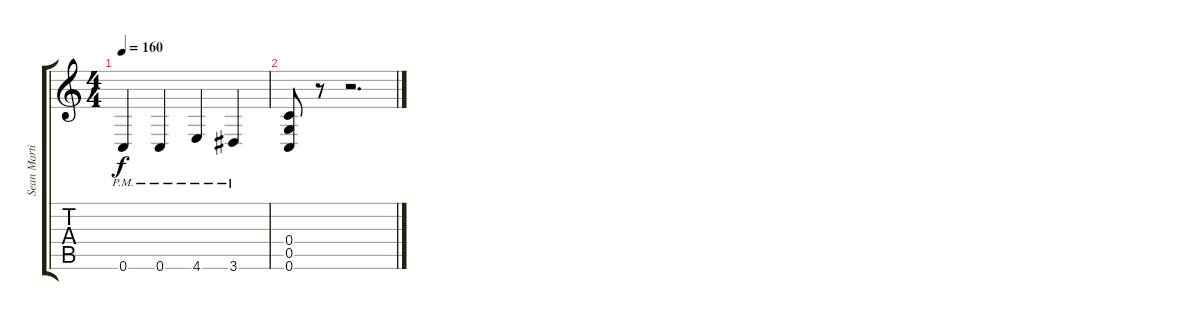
\track ("Sean Martin" "Sean Marti") {instrument distortionguitar}
\staff {score tabs}
\tuning (D4 A3 F3 C3 G2 C2) {hide}
\ts (4 4)
\tempo 160
\clef g2
\ks c
0.6{pm}.4{dy f} 0.6{pm}.4 4.6{pm}.4 3.6{pm}.4 |
(0.4 0.5 0.6).8 r.8 r.2{d}
